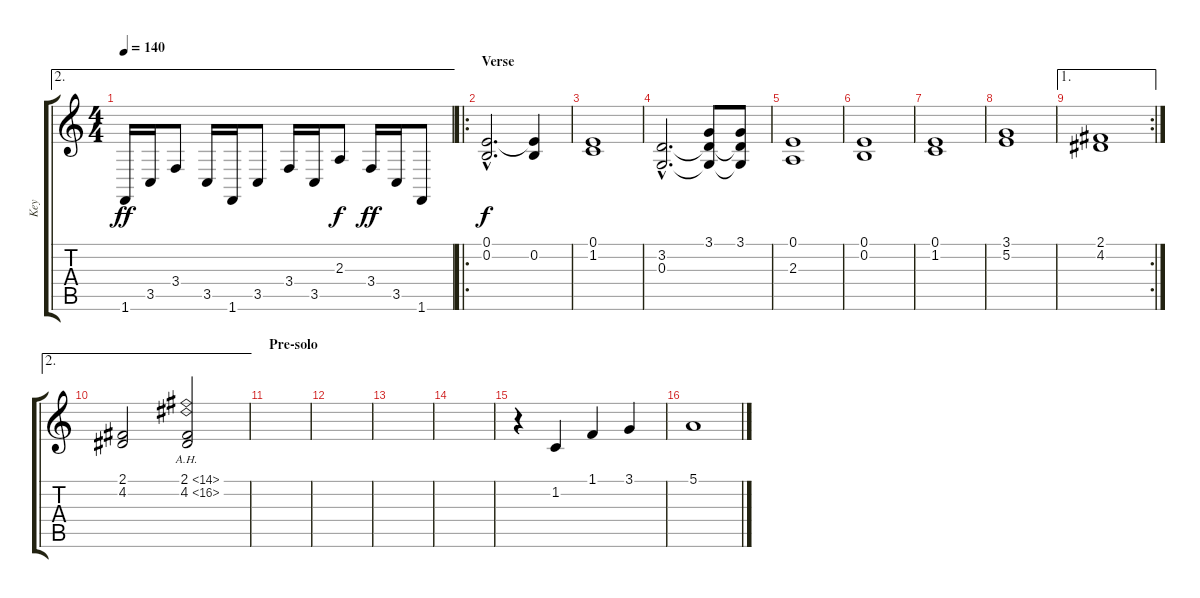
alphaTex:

\track ("Key" "Key") {instrument pad2warm}
\staff {score tabs}
\tuning (E4 B3 G3 D3 A2 E2) {hide}
\ae 2
\ts (4 4)
\tempo 140
\clef g2
\ks c
1.6.16{dy ff} 3.5.16 3.4.8 3.5.16 1.6.16 3.5.8 3.4.16 3.5.16 2.3.8{dy f} 3.4.16{dy ff} 3.5.16 1.6.8 |
\ro
\section ("" "Verse")
(0.1{hac} 0.2{hac}).2{d dy f volume 11 balance 8 instrument pad2warm} (0.1{t} 0.2).4 |
(0.1 1.2).1 |
(3.2{hac} 0.3{hac}).2{d} (3.1 3.2{t} 0.3{t}).8 (3.1 3.2{t} 0.3{t}).8 |
(0.1 2.3).1 |
(0.1 0.2).1 |
(0.1 1.2).1 |
(3.1 5.2).1 |
\ae 1
\rc 2
(2.1 4.2).1 |
\ae 2
(2.1 4.2).2 (2.1{ah 12} 4.2{ah 12}).2 |
\section ("" "Pre-solo")
|
|
|
|
r.4 1.2.4{instrument flute} 1.1.4 3.1.4 |
5.1.1
